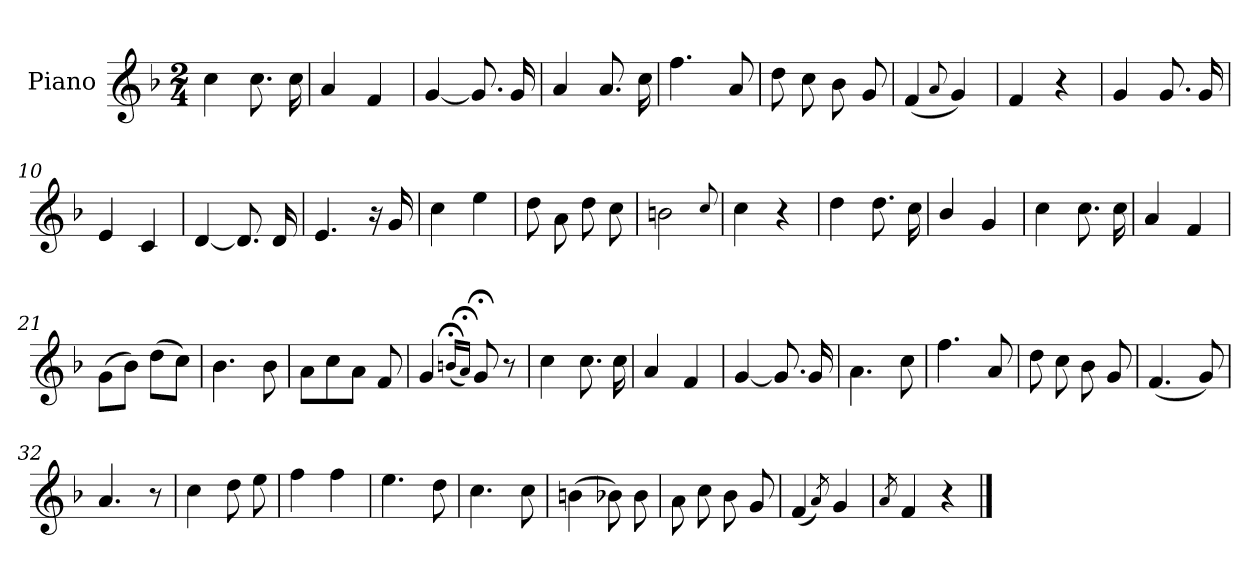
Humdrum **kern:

**kern
*part1
*staff1
*I"Piano
*I'Pno.
*clefG2
*k[b-]
*M2/4
=1
4cc\
8.cc\
16cc\
=2
4a/
4f/
=3
[4g/
8.g/]
16g/
=4
4a/
8.a/
16cc\
=5
4.ff\
8a/
!!LO:LB:g=z
=6
8dd\
8cc\
8b-\
8g/
=7
(<4f/
8qqa/
4g/)
=8
4f/
4r
=9
4g/
8.g/
16g/
=10
4e/
4c/
=11
[4d/
8.d/]
16d/
=12
4.e/
16r
16g/
!!LO:LB:g=z
=13
4cc\
4ee\
=14
8dd\
8a\
8dd\
8cc\
=15
2bn\
8qqcc/
=16
4cc\
4r
=17
4dd\
8.dd\
16cc\
=18
4b-/
4g/
=19
4cc\
8.cc\
16cc\
=20
4a/
4f/
!!LO:LB:g=z
=21
(>8g\L
8b-\J)
(>8dd\L
8cc\J)
=22
4.b-\
8b-\
=23
8a\L
8cc\
8a\J
8f/
=24
4g/
(<16qqbn;</LL
16qqa;</JJ)
8g;</
8r
=25
4cc\
8.cc\
16cc\
=26
4a/
4f/
!!LO:LB:g=z
=27
[4g/
8.g/]
16g/
=28
4.a\
8cc\
=29
4.ff\
8a/
=30
8dd\
8cc\
8b-\
8g/
=31
(<4.f/
8g/)
=32
4.a/
8r
=33
4cc\
8dd\
8ee\
=34
4ff\
4ff\
!!LO:LB:g=z
=35
4.ee\
8dd\
=36
4.cc\
8cc\
=37
(>4bn\
8b-X\)
8b-\
=38
8a\
8cc\
8b-\
8g/
=39
(<4f/
8qa/)
4g/
=40
8qa/
4f/
4r
==
*-
